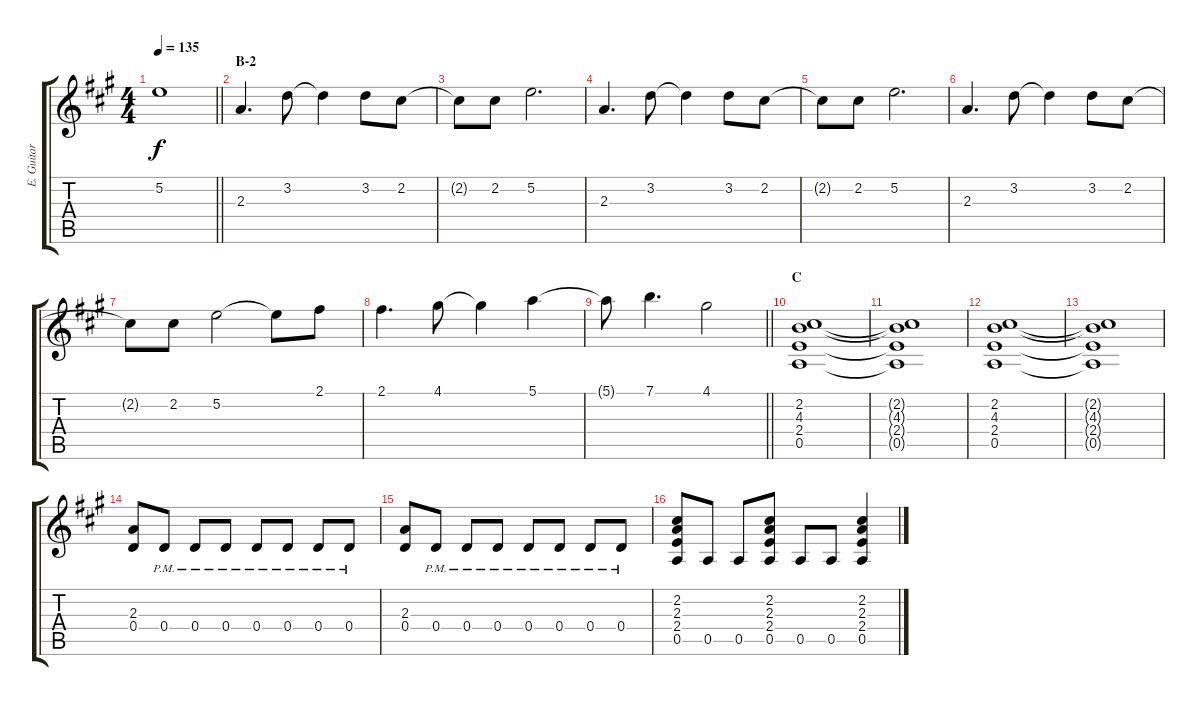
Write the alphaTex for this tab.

\track ("E. Guitar II" "E. Guitar ") {instrument overdrivenguitar}
\staff {score tabs}
\tuning (E4 B3 G3 D3 A2 E2) {hide}
\ts (4 4)
\tempo 135
\clef g2
\barLineRight lightlight
\ks a
5.2{t}.1{dy f} |
\section ("" "B-2")
2.3.4{d} 3.2.8 3.2{t}.4 3.2.8 2.2.8 |
2.2{t}.8 2.2.8 5.2.2{d} |
2.3.4{d} 3.2.8 3.2{t}.4 3.2.8 2.2.8 |
2.2{t}.8 2.2.8 5.2.2{d} |
2.3.4{d} 3.2.8 3.2{t}.4 3.2.8 2.2.8 |
2.2{t}.8 2.2.8 5.2.2 5.2{t}.8 2.1.8 |
2.1.4{d} 4.1.8 4.1{t}.4 5.1.4 |
\barLineRight lightlight
5.1{t}.8 7.1.4{d} 4.1.2 |
\section ("" "C")
(2.2 4.3 2.4 0.5).1 |
(2.2{t} 4.3{t} 2.4{t} 0.5{t}).1 |
(2.2 4.3 2.4 0.5).1 |
(2.2{t} 4.3{t} 2.4{t} 0.5{t}).1 |
(2.3 0.4).8 0.4{pm}.8 0.4{pm}.8 0.4{pm}.8 0.4{pm}.8 0.4{pm}.8 0.4{pm}.8 0.4{pm}.8 |
(2.3 0.4).8 0.4{pm}.8 0.4{pm}.8 0.4{pm}.8 0.4{pm}.8 0.4{pm}.8 0.4{pm}.8 0.4{pm}.8 |
(2.2 2.3 2.4 0.5).8 0.5.8 0.5.8 (2.2 2.3 2.4 0.5).8 0.5.8 0.5.8 (2.2 2.3 2.4 0.5).4
